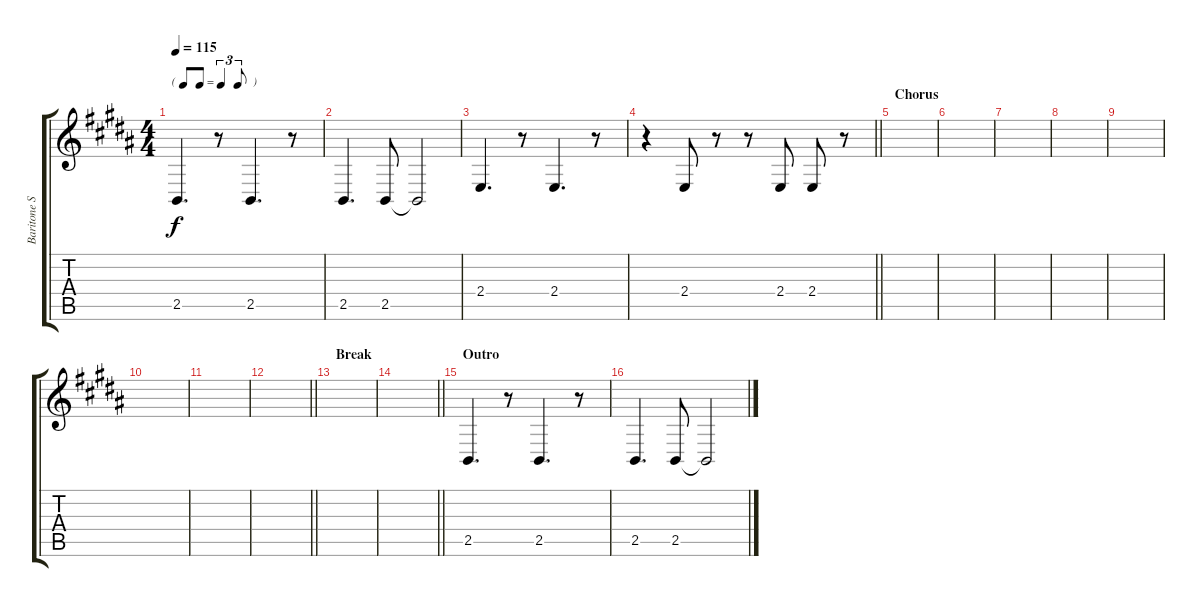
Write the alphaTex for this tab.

\track ("Baritone Saxophone" "Baritone S") {instrument tenorsax}
\staff {score tabs}
\tuning (E4 B3 G3 D3 A2 E2) {hide}
\ts (4 4)
\tf triplet8th
\tempo 115
\clef g2
\ks b
2.5.4{d dy f} r.8 2.5.4{d} r.8 |
2.5.4{d} 2.5.8 2.5{t}.2 |
2.4.4{d} r.8 2.4.4{d} r.8 |
\barLineRight lightlight
r.4 2.4.8 r.8 r.8 2.4.8 2.4.8 r.8 |
\section ("" "Chorus")
|
|
|
|
|
|
|
\barLineRight lightlight
|
\section ("" "Break")
|
\barLineRight lightlight
|
\section ("" "Outro")
2.5.4{d} r.8 2.5.4{d} r.8 |
2.5.4{d} 2.5.8 2.5{t}.2
